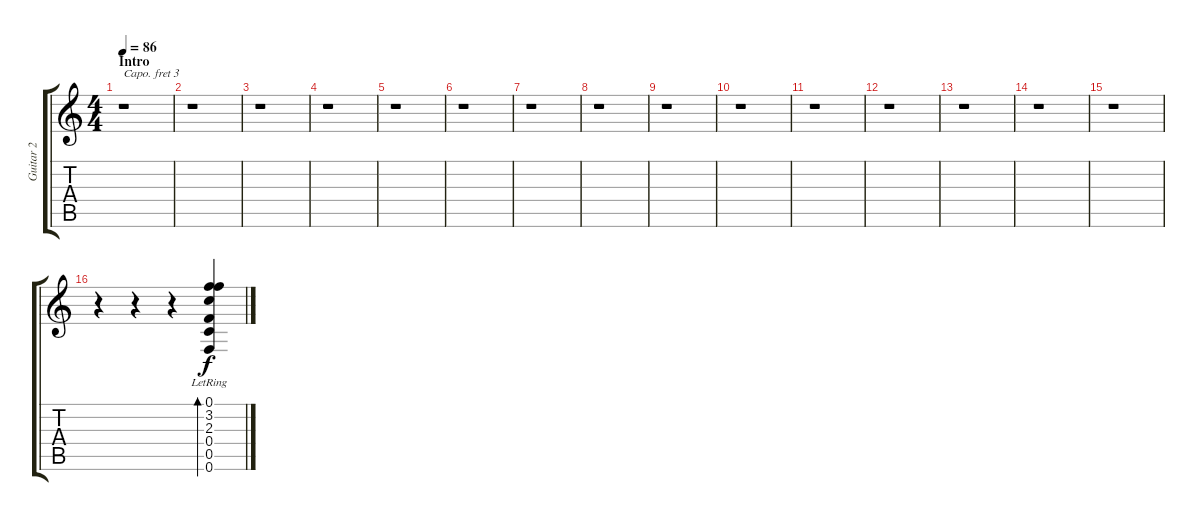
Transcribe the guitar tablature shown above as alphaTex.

\track ("Guitar 2" "Guitar 2") {instrument distortionguitar}
\staff {score tabs}
\capo 3
\tuning (D4 B3 G3 D3 A2 D2) {hide}
\ts (4 4)
\section ("" "Intro")
\tempo 86
\clef g2
\ks c
r.1{dy f instrument distortionguitar} |
r.1 |
r.1 |
r.1 |
r.1 |
r.1 |
r.1 |
r.1 |
r.1 |
r.1 |
r.1 |
r.1 |
r.1 |
r.1 |
r.1 |
r.4 r.4 r.4 (0.1{lr} 3.2{lr} 2.3{lr} 0.4{lr} 0.5{lr} 0.6{lr}).4{bd 60}
